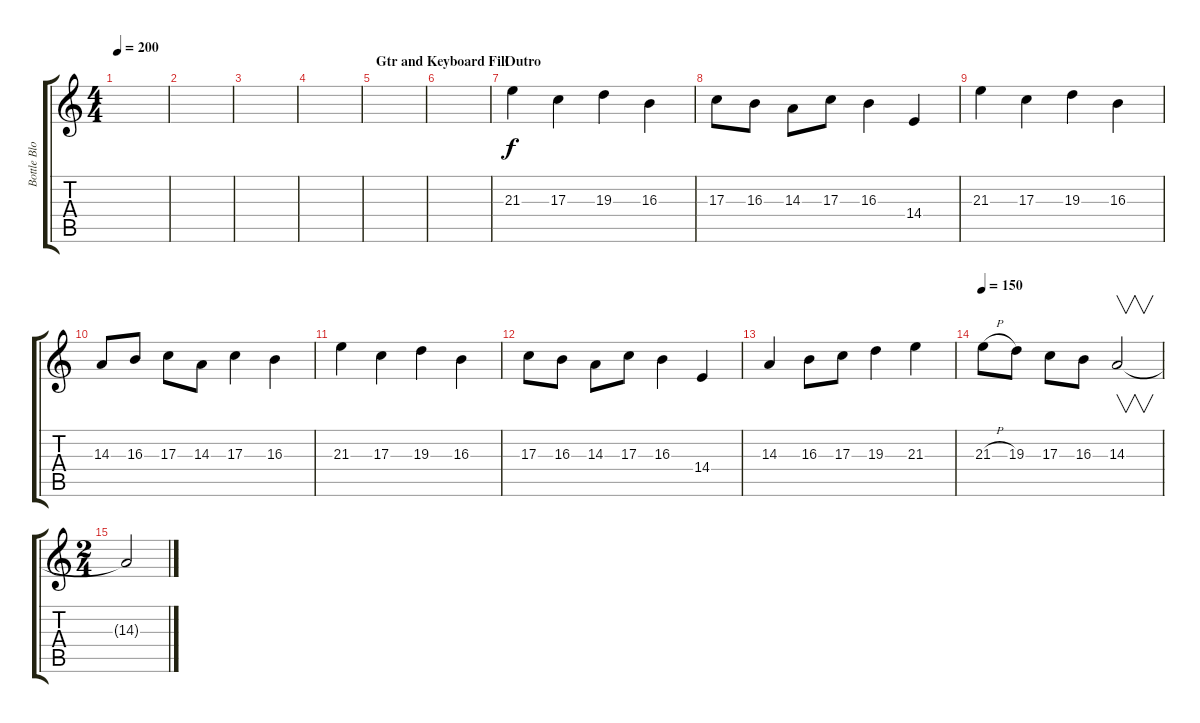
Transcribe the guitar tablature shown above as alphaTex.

\track ("Bottle Blow" "Bottle Blo") {instrument blownbottle}
\staff {score tabs}
\tuning (E4 B3 G3 D3 A2 E2) {hide}
\ts (4 4)
\tempo 200
\clef g2
\ks c
|
|
|
|
\section ("" "Gtr and Keyboard Fill")
|
|
\section ("" "Outro")
21.3.4 17.3.4 19.3.4 16.3.4 |
17.3.8 16.3.8 14.3.8 17.3.8 16.3.4 14.4.4 |
21.3.4 17.3.4 19.3.4 16.3.4 |
14.3.8 16.3.8 17.3.8 14.3.8 17.3.4 16.3.4 |
21.3.4 17.3.4 19.3.4 16.3.4 |
17.3.8 16.3.8 14.3.8 17.3.8 16.3.4 14.4.4 |
14.3.4 16.3.8 17.3.8 19.3.4 21.3.4 |
\tempo 150
21.3{h}.8 19.3.8 17.3.8 16.3.8 14.3.2{v} |
\ts (2 4)
14.3{t}.2
